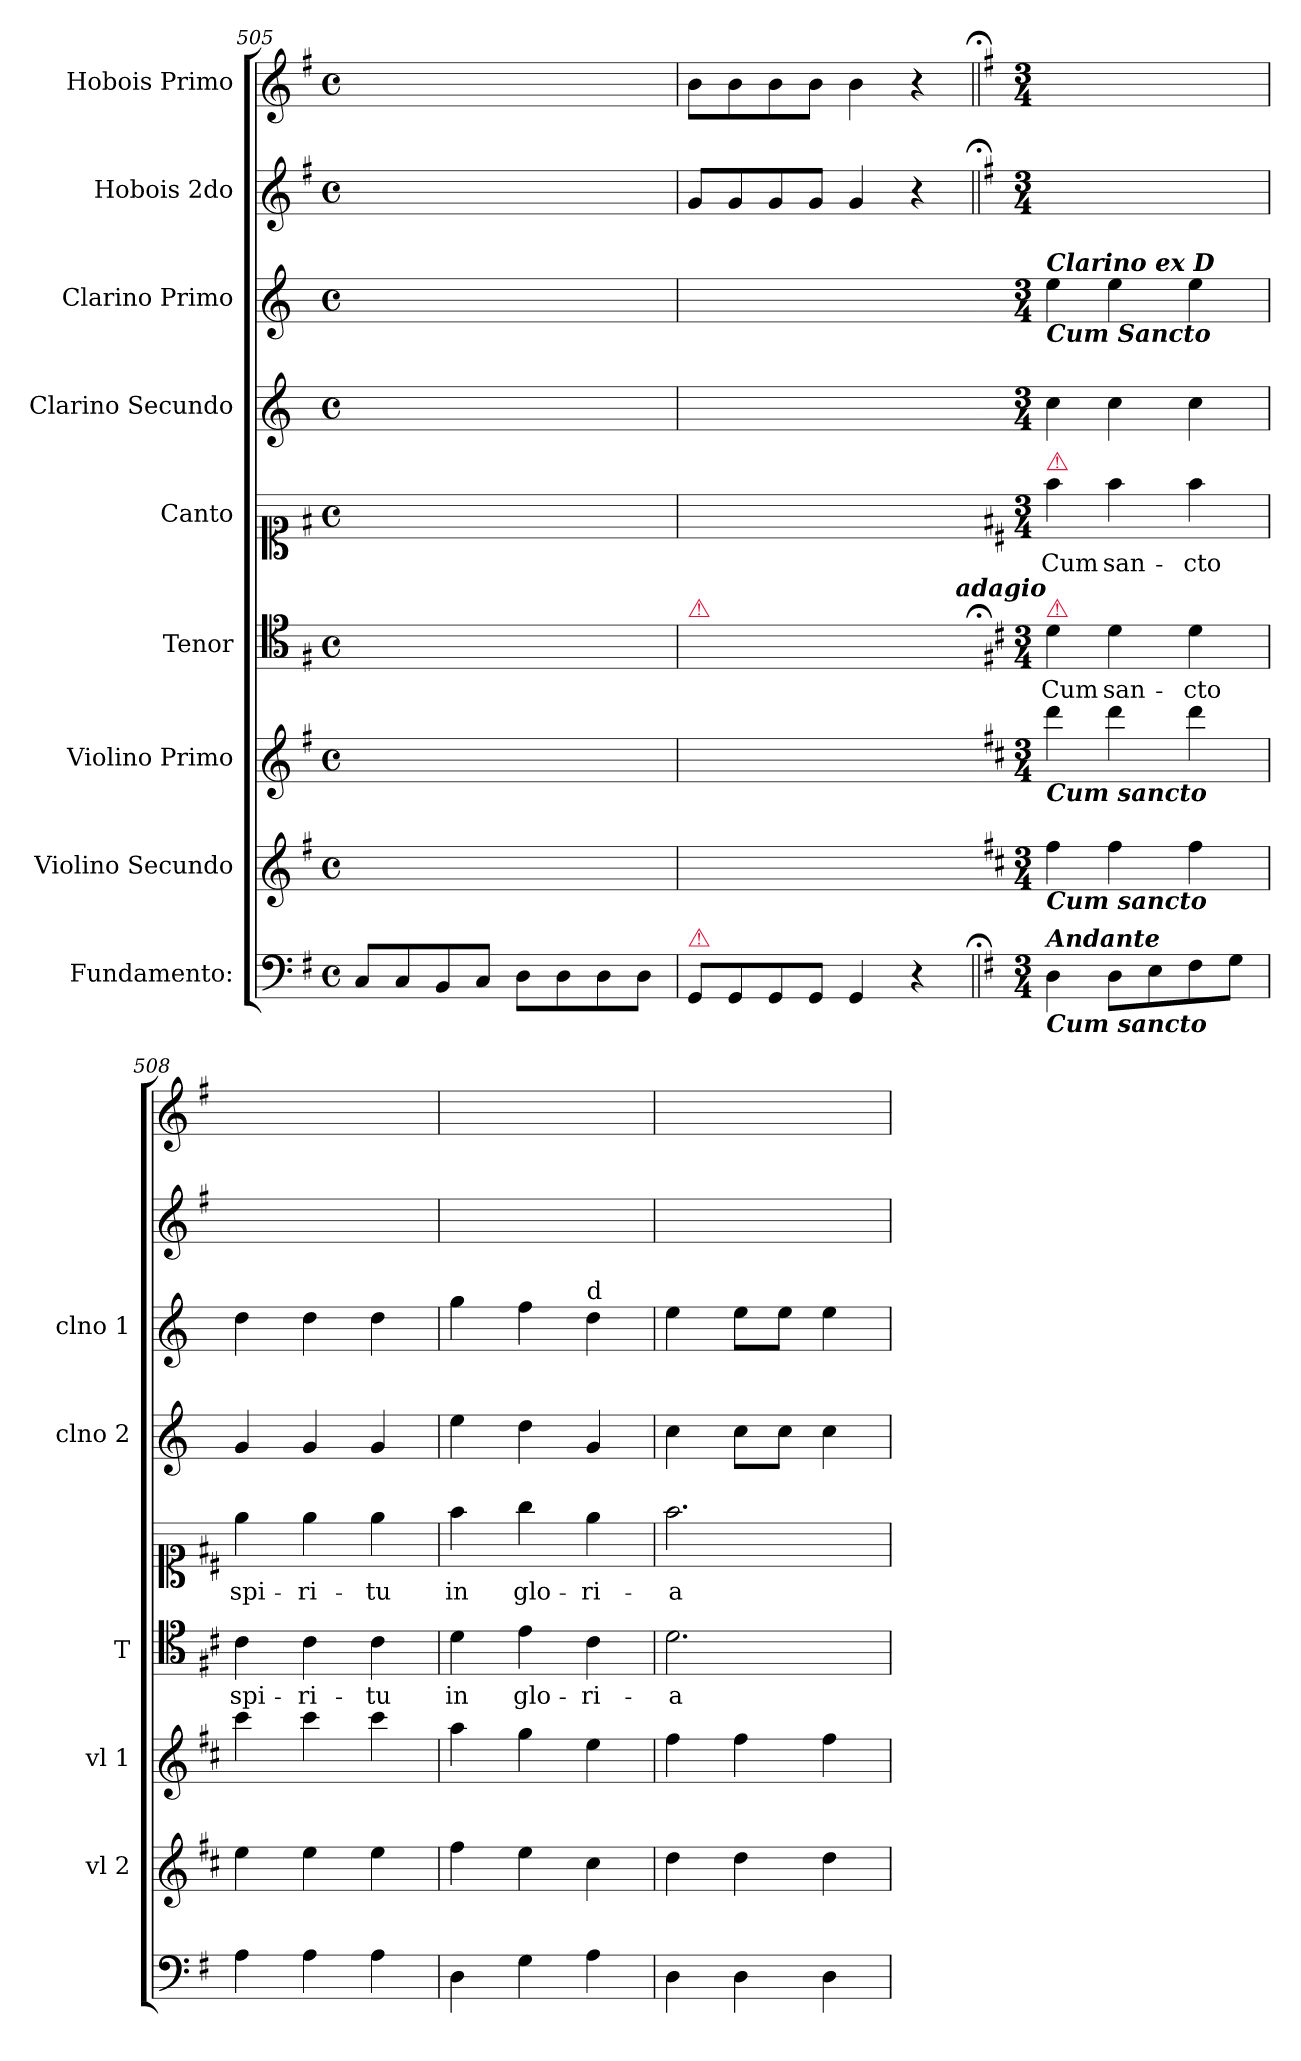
**kern	**kern	**kern	**kern	**text	**kern	**text	**kern	**kern	**kern	**kern
*part9	*part8	*part7	*part6	*part6	*part5	*part5	*part4	*part3	*part2	*part1
*staff9	*staff8	*staff7	*staff6	*staff6	*staff5	*staff5	*staff4	*staff3	*staff2	*staff1
*I"Fundamento:	*I"Violino Secundo	*I"Violino Primo	*I"Tenor	*	*I"Canto	*	*I"Clarino Secundo	*I"Clarino Primo	*I"Hobois 2do	*I"Hobois Primo
*	*I'vl 2	*I'vl 1	*I'T	*	*	*	*I'clno 2	*I'clno 1	*	*
*clefF4	*clefG2	*clefG2	*clefC4	*	*clefC1	*	*clefG2	*clefG2	*clefG2	*clefG2
*	*	*	*	*	*	*	*ITrd-1c-2	*ITrd-1c-2	*	*
*k[f#]	*k[f#]	*k[f#]	*k[f#]	*	*k[f#]	*	*k[f#c#]	*k[f#c#]	*k[f#]	*k[f#]
*M4/4	*M4/4	*M4/4	*M4/4	*	*M4/4	*	*M4/4	*M4/4	*M4/4	*M4/4
*met(c)	*met(c)	*met(c)	*met(c)	*	*met(c)	*	*met(c)	*met(c)	*met(c)	*met(c)
=505	=505	=505	=505	=505	=505	=505	=505	=505	=505	=505
8C/L	1ryy	1ryy	1ryy	.	1ryy	.	1ryy	1ryy	1ryy	1ryy
8C/	.	.	.	.	.	.	.	.	.	.
8BB/	.	.	.	.	.	.	.	.	.	.
8C/J	.	.	.	.	.	.	.	.	.	.
8D\L	.	.	.	.	.	.	.	.	.	.
8D\	.	.	.	.	.	.	.	.	.	.
8D\	.	.	.	.	.	.	.	.	.	.
8D\J	.	.	.	.	.	.	.	.	.	.
=506	=506	=506	=506	=506	=506	=506	=506	=506	=506	=506
8GG/L	1ryy	1ryy	1ryy	.	1ryy	.	1ryy	1ryy	8g/L	8b\L
8GG/	.	.	.	.	.	.	.	.	8g/	8b\
8GG/	.	.	.	.	.	.	.	.	8g/	8b\
8GG/J	.	.	.	.	.	.	.	.	8g/J	8b\J
4GG/	.	.	.	.	.	.	.	.	4g/	4b\
4r	.	.	.	.	.	.	.	.	4r	4r
!	!	!	!LO:TX:a:color=crimson:t=⚠	!	!	!	!	!	!	!
!LO:TX:a:color=crimson:t=⚠	!	!	!	!	!	!	!	!	!	!
=507||;	=507	=507||	=507||;	=507||;	=507	=507||;	=507	=507	=507||;	=507||;
*	*k[f#c#]	*k[f#c#]	*k[f#c#]	*	*k[f#c#]	*	*	*	*	*
*M3/4	*M3/4	*M3/4	*M3/4	*	*M3/4	*	*M3/4	*M3/4	*M3/4	*M3/4
!	!	!	!	!	!	!	!	!LO:TX:b:Bi:t=Cum Sancto	!	!
!	!	!	!	!	!	!	!	!LO:TX:a:Bi:t=Clarino ex D	!	!
!	!	!	!	!	!LO:TX:a:color=crimson:t=⚠	!	!	!	!	!
!	!	!	!LO:TX:a:Bi:rj:t=adagio	!	!	!	!	!	!	!
!	!	!	!LO:TX:a:color=crimson:t=⚠	!	!	!	!	!	!	!
!	!	!LO:TX:b:Bi:t=Cum sancto	!	!	!	!	!	!	!	!
!	!LO:TX:b:Bi:t=Cum sancto	!	!	!	!	!	!	!	!	!
!LO:TX:b:Bi:t=Cum sancto	!	!	!	!	!	!	!	!	!	!
!LO:TX:a:Bi:t=Andante	!	!	!	!	!	!	!	!	!	!
4D\	4ff#\	4ddd\	4d\	Cum	4ff#\	Cum	4dd\	4ff#\	2.ryy	2.ryy
8D\L	4ff#\	4ddd\	4d\	san-	4ff#\	san-	4dd\	4ff#\	.	.
8E\	.	.	.	.	.	.	.	.	.	.
8F#\	4ff#\	4ddd\	4d\	-cto	4ff#\	-cto	4dd\	4ff#\	.	.
8G\J	.	.	.	.	.	.	.	.	.	.
=508	=508	=508	=508	=508	=508	=508	=508	=508	=508	=508
4A\	4ee\	4ccc#\	4c#\	spi-	4ee\	spi-	4a/	4ee\	2.ryy	2.ryy
4A\	4ee\	4ccc#\	4c#\	-ri-	4ee\	-ri-	4a/	4ee\	.	.
4A\	4ee\	4ccc#\	4c#\	-tu	4ee\	-tu	4a/	4ee\	.	.
=509	=509	=509	=509	=509	=509	=509	=509	=509	=509	=509
4D\	4ff#\	4aa\	4d\	in	4ff#\	in	4ff#\	4aa\	2.ryy	2.ryy
4G\	4ee\	4gg\	4e\	glo-	4gg\	glo-	4ee\	4gg\	.	.
!	!	!	!	!	!	!	!	!LO:TX:a:t=d	!	!
4A\	4cc#\	4ee\	4c#\	-ri-	4ee\	-ri-	4a/	4ee\	.	.
=510	=510	=510	=510	=510	=510	=510	=510	=510	=510	=510
4D\	4dd\	4ff#\	2.d\	-a	2.ff#\	-a	4dd\	4ff#\	2.ryy	2.ryy
4D\	4dd\	4ff#\	.	.	.	.	8dd\L	8ff#\L	.	.
.	.	.	.	.	.	.	8dd\J	8ff#\J	.	.
4D\	4dd\	4ff#\	.	.	.	.	4dd\	4ff#\	.	.
=	=	=	=	=	=	=	=	=	=	=
*-	*-	*-	*-	*-	*-	*-	*-	*-	*-	*-
